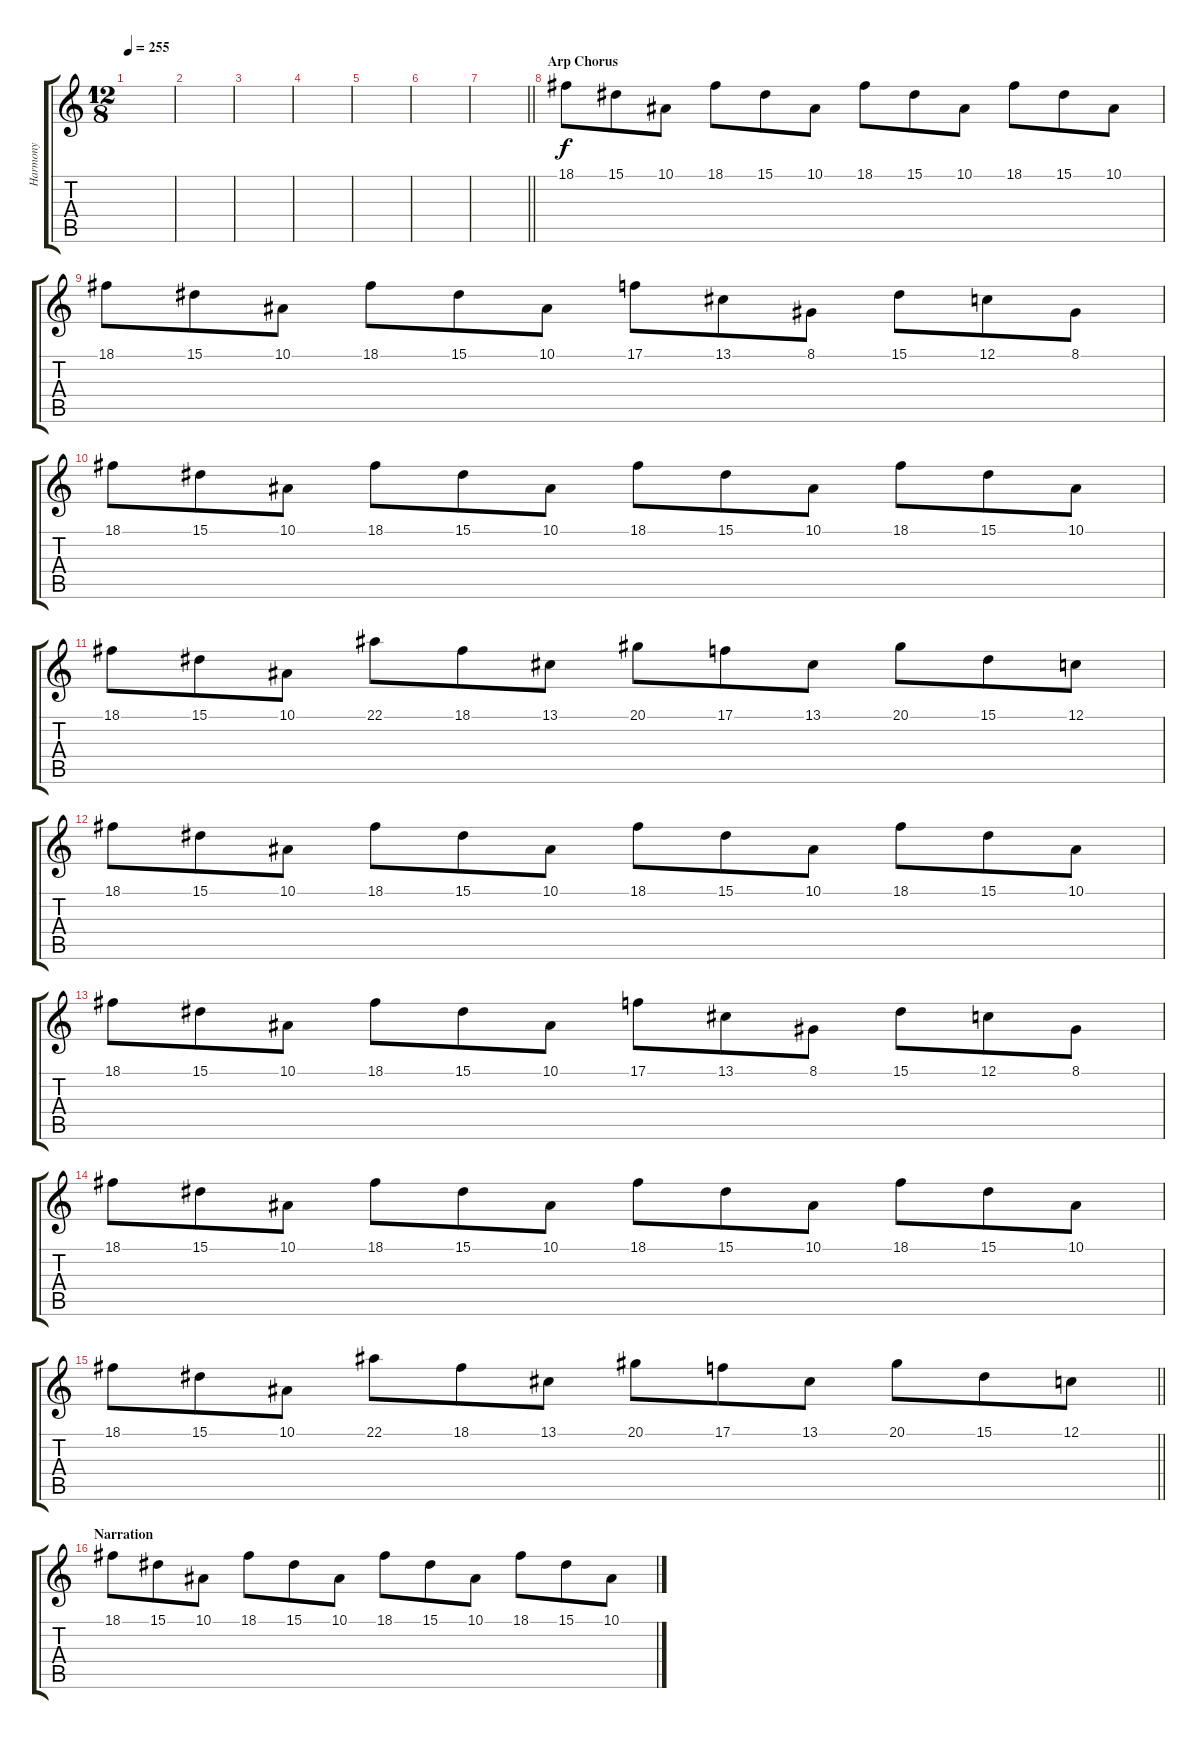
\track ("Harmony" "Harmony") {instrument shamisen}
\staff {score tabs}
\tuning (C4 G3 Eb3 Bb2 F2 C2) {hide}
\ts (12 8)
\tempo 255
\clef g2
\ks c
|
|
|
|
|
|
\barLineRight lightlight
|
\section ("" "Arp Chorus")
18.1.8 15.1.8 10.1.8 18.1.8 15.1.8 10.1.8 18.1.8 15.1.8 10.1.8 18.1.8 15.1.8 10.1.8 |
18.1.8 15.1.8 10.1.8 18.1.8 15.1.8 10.1.8 17.1.8 13.1.8 8.1.8 15.1.8 12.1.8 8.1.8 |
18.1.8 15.1.8 10.1.8 18.1.8 15.1.8 10.1.8 18.1.8 15.1.8 10.1.8 18.1.8 15.1.8 10.1.8 |
18.1.8 15.1.8 10.1.8 22.1.8 18.1.8 13.1.8 20.1.8 17.1.8 13.1.8 20.1.8 15.1.8 12.1.8 |
18.1.8 15.1.8 10.1.8 18.1.8 15.1.8 10.1.8 18.1.8 15.1.8 10.1.8 18.1.8 15.1.8 10.1.8 |
18.1.8 15.1.8 10.1.8 18.1.8 15.1.8 10.1.8 17.1.8 13.1.8 8.1.8 15.1.8 12.1.8 8.1.8 |
18.1.8 15.1.8 10.1.8 18.1.8 15.1.8 10.1.8 18.1.8 15.1.8 10.1.8 18.1.8 15.1.8 10.1.8 |
\barLineRight lightlight
18.1.8 15.1.8 10.1.8 22.1.8 18.1.8 13.1.8 20.1.8 17.1.8 13.1.8 20.1.8 15.1.8 12.1.8 |
\section ("" "Narration")
18.1.8 15.1.8 10.1.8 18.1.8 15.1.8 10.1.8 18.1.8 15.1.8 10.1.8 18.1.8 15.1.8 10.1.8
